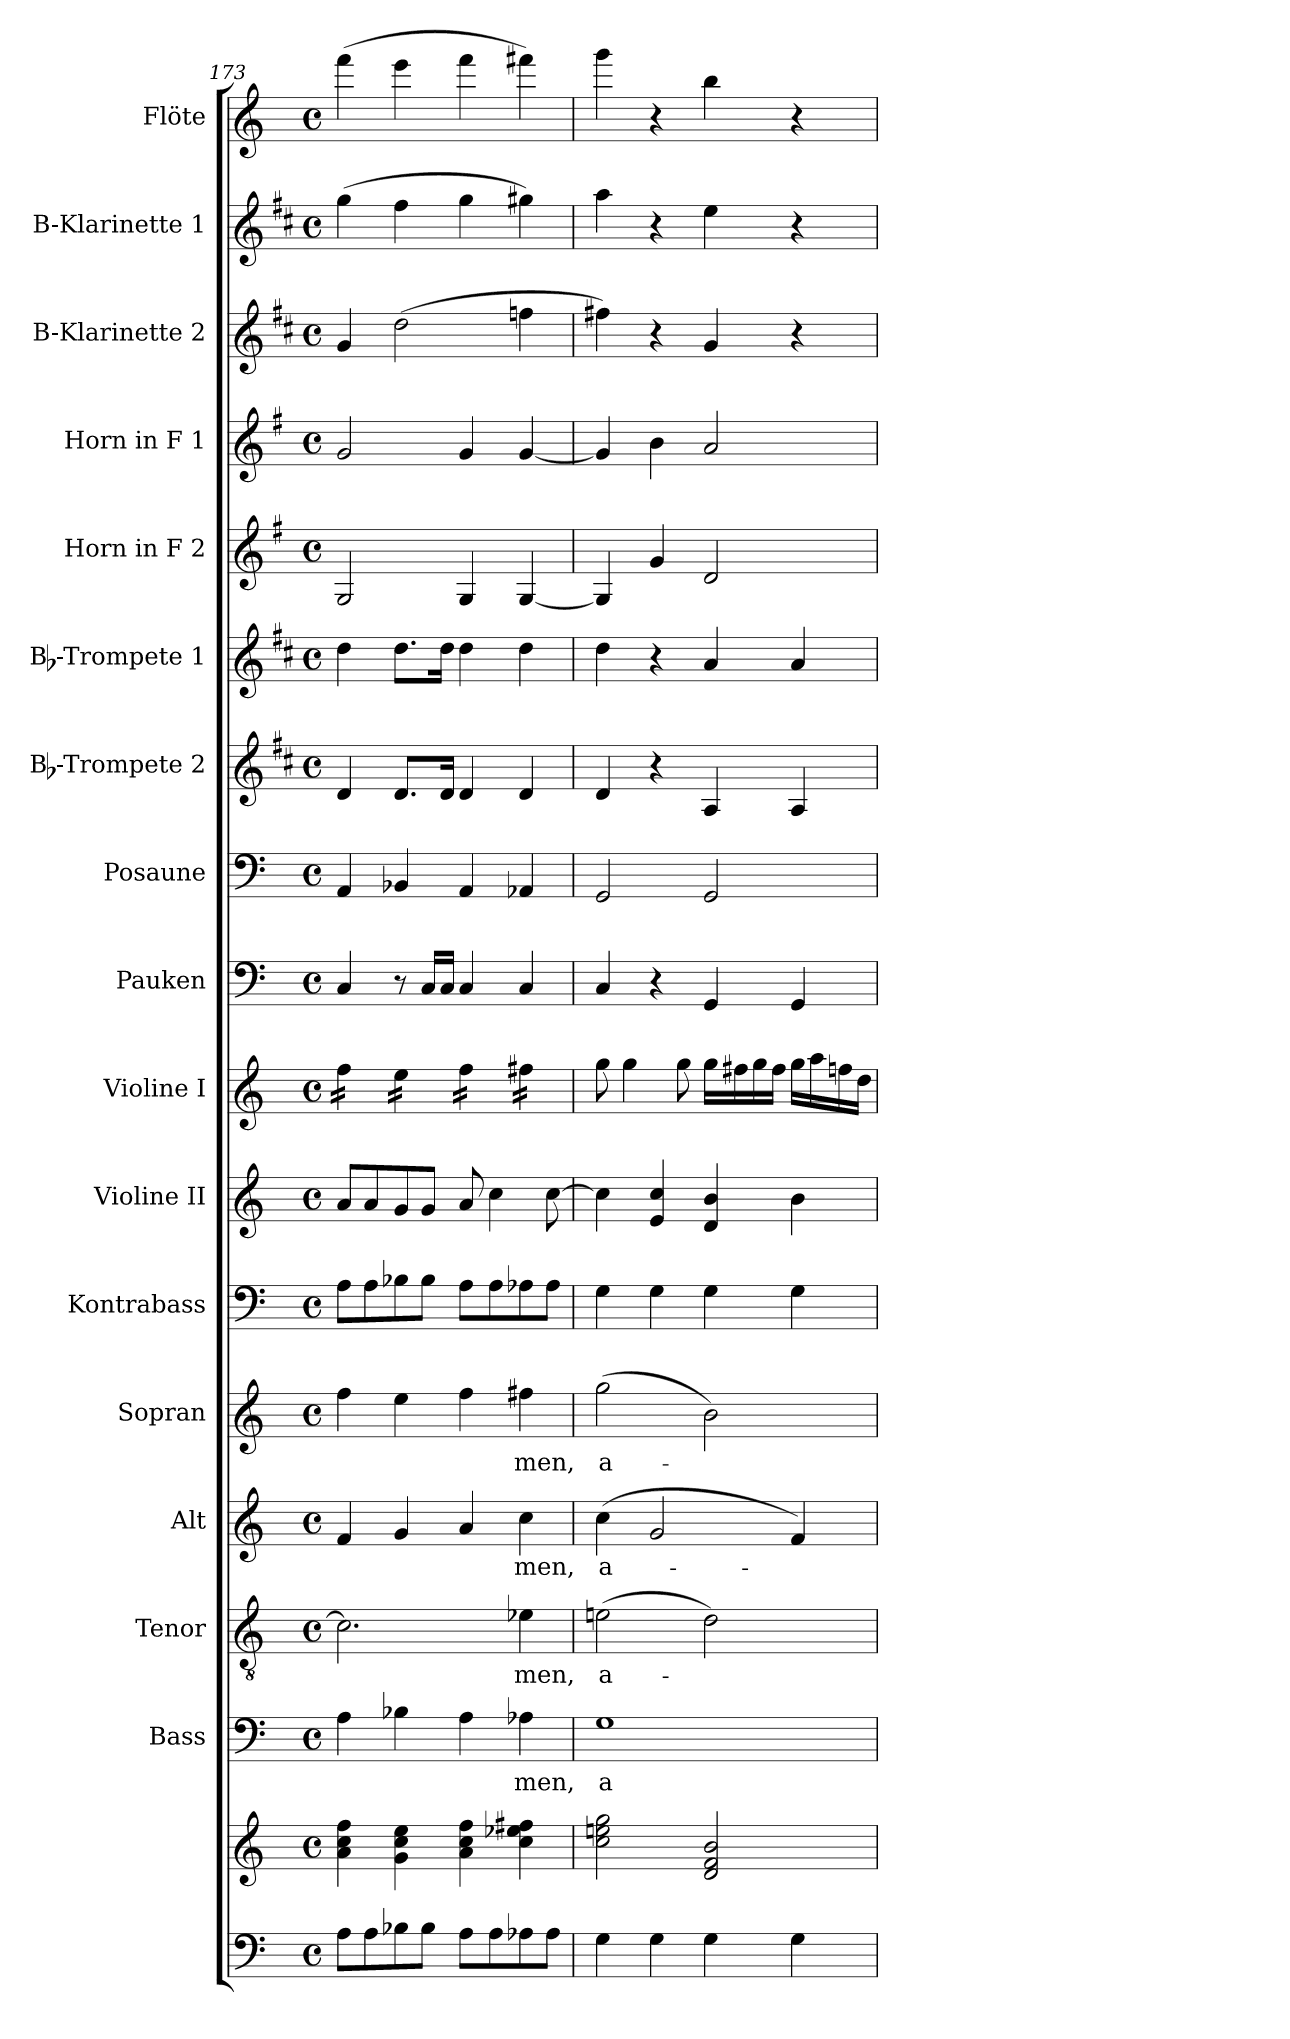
**kern	**kern	**kern	**text	**kern	**text	**kern	**text	**kern	**text	**kern	**kern	**kern	**kern	**kern	**kern	**kern	**kern	**kern	**kern	**kern	**kern
*part17	*part17	*part16	*part16	*part15	*part15	*part14	*part14	*part13	*part13	*part12	*part11	*part10	*part9	*part8	*part7	*part6	*part5	*part4	*part3	*part2	*part1
*staff18	*staff17	*staff16	*staff16	*staff15	*staff15	*staff14	*staff14	*staff13	*staff13	*staff12	*staff11	*staff10	*staff9	*staff8	*staff7	*staff6	*staff5	*staff4	*staff3	*staff2	*staff1
*	*	*I"Bass	*	*I"Tenor	*	*I"Alt	*	*I"Sopran	*	*I"Kontrabass	*I"Violine II	*I"Violine I	*I"Pauken	*I"Posaune	*I"Bb-Trompete 2	*I"Bb-Trompete 1	*I"Horn in F 2	*I"Horn in F 1	*I"B-Klarinette 2	*I"B-Klarinette 1	*I"Flöte
*	*	*I'B.	*	*I'T.	*	*I'A.	*	*I'S.	*	*I'Kb.	*I'Vl. II	*I'Vl. I	*I'Pk.	*I'Pos.	*I'Bb Trp. 2	*I'Bb Trp. 1	*I'Hrn. 2	*I'Hrn. 1	*I'B Kl. 2	*I'B Kl. 1	*I'Fl.
*clefF4	*clefG2	*clefF4	*	*clefGv2	*	*clefG2	*	*clefG2	*	*clefF4	*clefG2	*clefG2	*clefF4	*clefF4	*clefG2	*clefG2	*clefG2	*clefG2	*clefG2	*clefG2	*clefG2
*	*	*	*	*	*	*	*	*	*	*ITrd7c12	*	*	*	*	*ITrd1c2	*ITrd1c2	*ITrd4c7	*ITrd4c7	*ITrd1c2	*ITrd1c2	*
*k[]	*k[]	*k[]	*	*k[]	*	*k[]	*	*k[]	*	*k[]	*k[]	*k[]	*k[]	*k[]	*k[]	*k[]	*k[]	*k[]	*k[]	*k[]	*k[]
*C:	*C:	*C:	*	*C:	*	*C:	*	*C:	*	*C:	*C:	*C:	*C:	*C:	*C:	*C:	*C:	*C:	*C:	*C:	*C:
*M4/4	*M4/4	*M4/4	*	*M4/4	*	*M4/4	*	*M4/4	*	*M4/4	*M4/4	*M4/4	*M4/4	*M4/4	*M4/4	*M4/4	*M4/4	*M4/4	*M4/4	*M4/4	*M4/4
*met(c)	*met(c)	*met(c)	*	*met(c)	*	*met(c)	*	*met(c)	*	*met(c)	*met(c)	*met(c)	*met(c)	*met(c)	*met(c)	*met(c)	*met(c)	*met(c)	*met(c)	*met(c)	*met(c)
=173	=173	=173	=173	=173	=173	=173	=173	=173	=173	=173	=173	=173	=173	=173	=173	=173	=173	=173	=173	=173	=173
*	*	*	*	*	*	*	*	*	*	*	*	*tremolo	*	*	*	*	*	*	*	*	*
8A\L	4a\ 4cc\ 4ff\	4A\	.	2.c\]	.	4f/	.	4ff\	.	8AA\L	8a/L	16ff\LL	4C/	4AA/	4c/	4cc\	2C/	2c/	4f/	(>4ff\	(>4fff\
.	.	.	.	.	.	.	.	.	.	.	.	16ff\	.	.	.	.	.	.	.	.	.
8A\	.	.	.	.	.	.	.	.	.	8AA\	8a/	16ff\	.	.	.	.	.	.	.	.	.
.	.	.	.	.	.	.	.	.	.	.	.	16ff\JJ	.	.	.	.	.	.	.	.	.
8B-X\	4g\ 4cc\ 4ee\	4B-X\	.	.	.	4g/	.	4ee\	.	8BB-X\	8g/	16ee\LL	8r	4BB-X/	8.c/L	8.cc\L	.	.	(>2cc\	4ee\	4eee\
.	.	.	.	.	.	.	.	.	.	.	.	16ee\	.	.	.	.	.	.	.	.	.
8B-\J	.	.	.	.	.	.	.	.	.	8BB-\J	8g/J	16ee\	16C/LL	.	.	.	.	.	.	.	.
.	.	.	.	.	.	.	.	.	.	.	.	16ee\JJ	16C/JJ	.	16c/Jk	16cc\Jk	.	.	.	.	.
8A\L	4a\ 4cc\ 4ff\	4A\	.	.	.	4a/	.	4ff\	.	8AA\L	8a/	16ff\LL	4C/	4AA/	4c/	4cc\	4C/	4c/	.	4ff\	4fff\
.	.	.	.	.	.	.	.	.	.	.	.	16ff\	.	.	.	.	.	.	.	.	.
8A\	.	.	.	.	.	.	.	.	.	8AA\	4cc\	16ff\	.	.	.	.	.	.	.	.	.
.	.	.	.	.	.	.	.	.	.	.	.	16ff\JJ	.	.	.	.	.	.	.	.	.
!	!	!	!LO:LY:b	!	!LO:LY:b	!	!LO:LY:b	!	!LO:LY:b	!	!	!	!	!	!	!	!	!	!	!	!
8A-X\	4cc\ 4ee-X\ 4ff#X\	4A-X\	-men,	4e-X\	-men,	4cc\	-men,	4ff#X\	-men,	8AA-X\	.	16ff#X\LL	4C/	4AA-X/	4c/	4cc\	[4C/	[4c/	4ee-X\	4ff#X\)	4fff#X\)
.	.	.	.	.	.	.	.	.	.	.	.	16ff#X\	.	.	.	.	.	.	.	.	.
8A-\J	.	.	.	.	.	.	.	.	.	8AA-\J	[8cc\	16ff#X\	.	.	.	.	.	.	.	.	.
.	.	.	.	.	.	.	.	.	.	.	.	16ff#X\JJ	.	.	.	.	.	.	.	.	.
*	*	*	*	*	*	*	*	*	*	*	*	*Xtremolo	*	*	*	*	*	*	*	*	*
=174	=174	=174	=174	=174	=174	=174	=174	=174	=174	=174	=174	=174	=174	=174	=174	=174	=174	=174	=174	=174	=174
!	!	!	!LO:LY:b	!	!LO:LY:b	!	!LO:LY:b	!	!LO:LY:b	!	!	!	!	!	!	!	!	!	!	!	!
4G\	2cc\ 2een\ 2gg\	1G	a-	(>2en\	a-	(>4cc\	a-	(>2gg\	a-	4GG\	4cc\]	8gg\	4C/	2GG/	4c/	4cc\	4C/]	4c/]	4een\)	4gg\	4ggg\
.	.	.	.	.	.	.	.	.	.	.	.	4gg\	.	.	.	.	.	.	.	.	.
4G\	.	.	.	.	.	2g/	.	.	.	4GG\	4e/ 4cc/	.	4r	.	4r	4r	4c/	4e\	4r	4r	4r
.	.	.	.	.	.	.	.	.	.	.	.	8gg\	.	.	.	.	.	.	.	.	.
4G\	2d/ 2f/ 2b/	.	.	2d\)	.	.	.	2b\)	.	4GG\	4d/ 4b/	16gg\LL	4GG/	2GG/	4G/	4g/	2G/	2d/	4f/	4dd\	4bb\
.	.	.	.	.	.	.	.	.	.	.	.	16ff#X\	.	.	.	.	.	.	.	.	.
.	.	.	.	.	.	.	.	.	.	.	.	16gg\	.	.	.	.	.	.	.	.	.
.	.	.	.	.	.	.	.	.	.	.	.	16ff#\JJ	.	.	.	.	.	.	.	.	.
4G\	.	.	.	.	.	4f/)	.	.	.	4GG\	4b\	16gg\LL	4GG/	.	4G/	4g/	.	.	4r	4r	4r
.	.	.	.	.	.	.	.	.	.	.	.	16aa\	.	.	.	.	.	.	.	.	.
.	.	.	.	.	.	.	.	.	.	.	.	16ffn\	.	.	.	.	.	.	.	.	.
.	.	.	.	.	.	.	.	.	.	.	.	16dd\JJ	.	.	.	.	.	.	.	.	.
=	=	=	=	=	=	=	=	=	=	=	=	=	=	=	=	=	=	=	=	=	=
*-	*-	*-	*-	*-	*-	*-	*-	*-	*-	*-	*-	*-	*-	*-	*-	*-	*-	*-	*-	*-	*-
